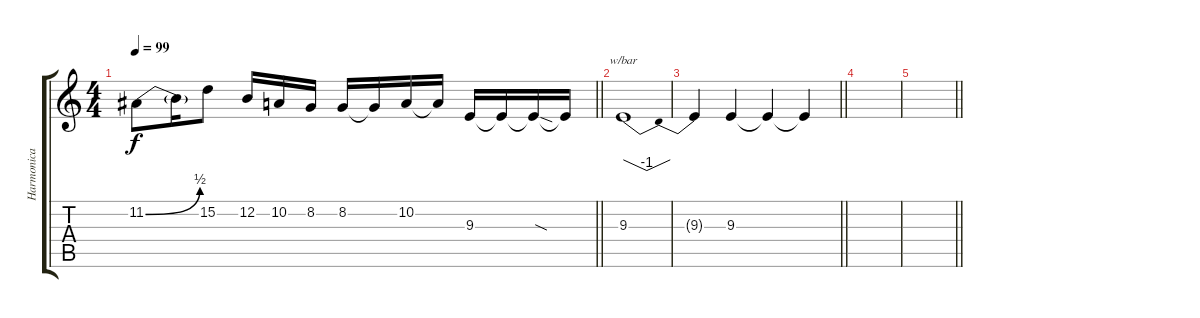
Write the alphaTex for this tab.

\track ("Harmonica (Michael Monroe)" "Harmonica ") {instrument harmonica}
\staff {score tabs}
\tuning (E4 B3 G3 D3 A2 E2) {hide}
\ts (4 4)
\tempo 99
\clef g2
\barLineRight lightlight
\ks c
11.2{be (bend 0 0 60 2)}.8{dy f} 11.2{t}.16 15.2.8 12.2.16 10.2.16 8.2.16 8.2.16 8.2{t}.16 10.2.16 10.2{t}.16 9.3.16 9.3{t}.16 9.3{sod t}.16 9.3{t}.16 |
9.3.1{tbe (dip default 0 0 30 -4 60 0)} |
\barLineRight lightlight
9.3{t}.4 9.3.4 9.3{t}.4 9.3{t}.4 |
|
\barLineRight lightlight
